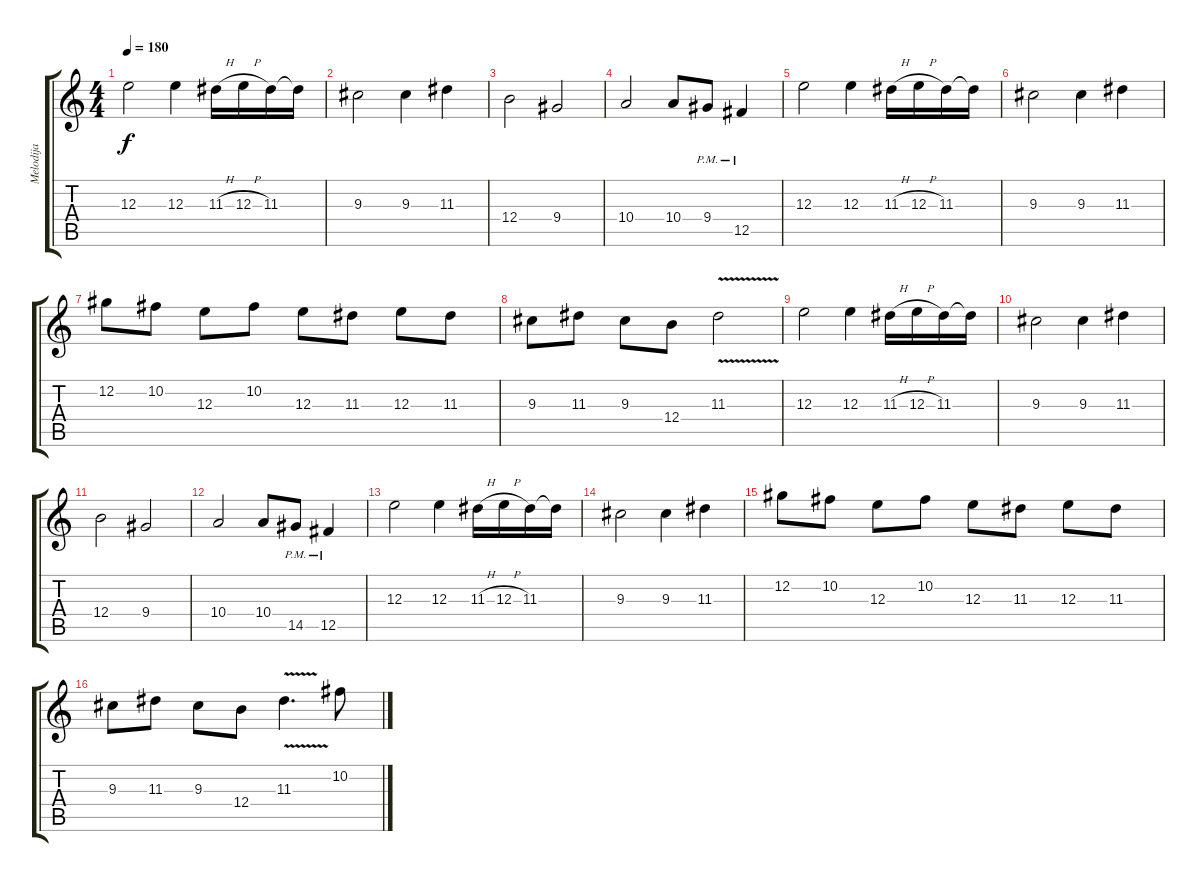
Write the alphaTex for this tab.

\track ("Melodija" "Melodija") {instrument distortionguitar}
\staff {score tabs}
\tuning (Db4 Ab3 E3 B2 Gb2 Db2) {hide}
\ts (4 4)
\tempo 180
\clef g2
\ks c
12.3.2{dy f} 12.3.4 11.3{h}.16 12.3{h}.16 11.3.16 11.3{t}.16 |
9.3.2 9.3.4 11.3.4 |
12.4.2 9.4.2 |
10.4.2 10.4.8 9.4{pm}.8 12.5{pm}.4 |
12.3.2 12.3.4 11.3{h}.16 12.3{h}.16 11.3.16 11.3{t}.16 |
9.3.2 9.3.4 11.3.4 |
12.2.8 10.2.8 12.3.8 10.2.8 12.3.8 11.3.8 12.3.8 11.3.8 |
9.3.8 11.3.8 9.3.8 12.4.8 11.3{v}.2 |
12.3.2 12.3.4 11.3{h}.16 12.3{h}.16 11.3.16 11.3{t}.16 |
9.3.2 9.3.4 11.3.4 |
12.4.2 9.4.2 |
10.4.2 10.4.8 14.5{pm}.8 12.5{pm}.4 |
12.3.2 12.3.4 11.3{h}.16 12.3{h}.16 11.3.16 11.3{t}.16 |
9.3.2 9.3.4 11.3.4 |
12.2.8 10.2.8 12.3.8 10.2.8 12.3.8 11.3.8 12.3.8 11.3.8 |
9.3.8 11.3.8 9.3.8 12.4.8 11.3{v}.4{d} 10.2.8
